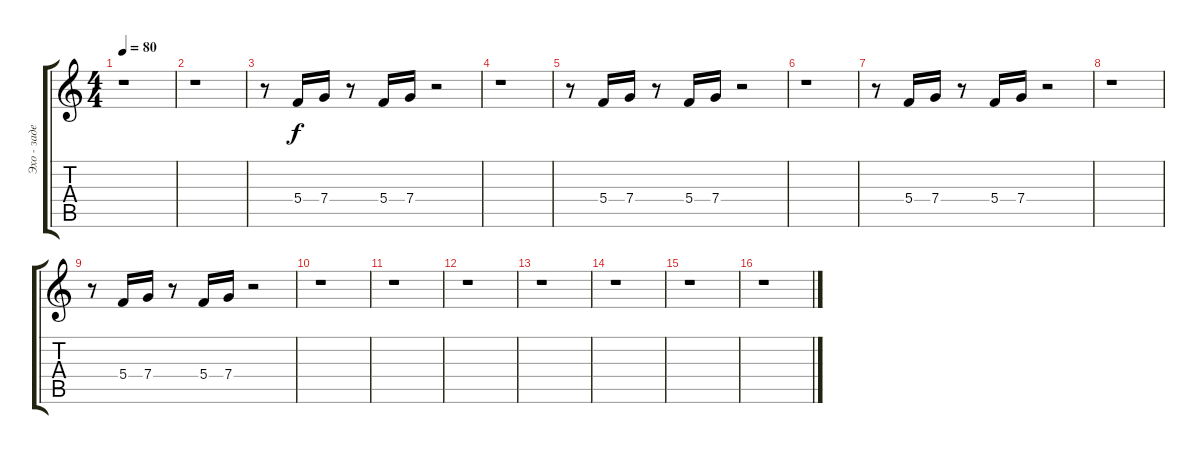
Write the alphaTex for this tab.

\track ("Эхо - задержка - вокал" "Эхо - заде") {instrument overdrivenguitar}
\staff {score tabs}
\tuning (D4 A3 F3 C3 G2 C2) {hide}
\ts (4 4)
\tempo 80
\clef g2
\ks c
r.1{dy f instrument acousticguitarsteel} |
r.1 |
r.8{volume 7 instrument acousticguitarsteel} 5.4.16 7.4.16 r.8 5.4.16{volume 7} 7.4.16 r.2 |
r.1 |
r.8{volume 9} 5.4.16 7.4.16 r.8 5.4.16{volume 8} 7.4.16 r.2 |
r.1 |
r.8{volume 9 instrument acousticguitarsteel} 5.4.16 7.4.16 r.8 5.4.16{volume 8} 7.4.16 r.2{volume 16 instrument distortionguitar} |
r.1 |
r.8{volume 7} 5.4.16 7.4.16 r.8 5.4.16{volume 7} 7.4.16 r.2 |
r.1 |
r.1 |
r.1 |
r.1 |
r.1 |
r.1 |
r.1
